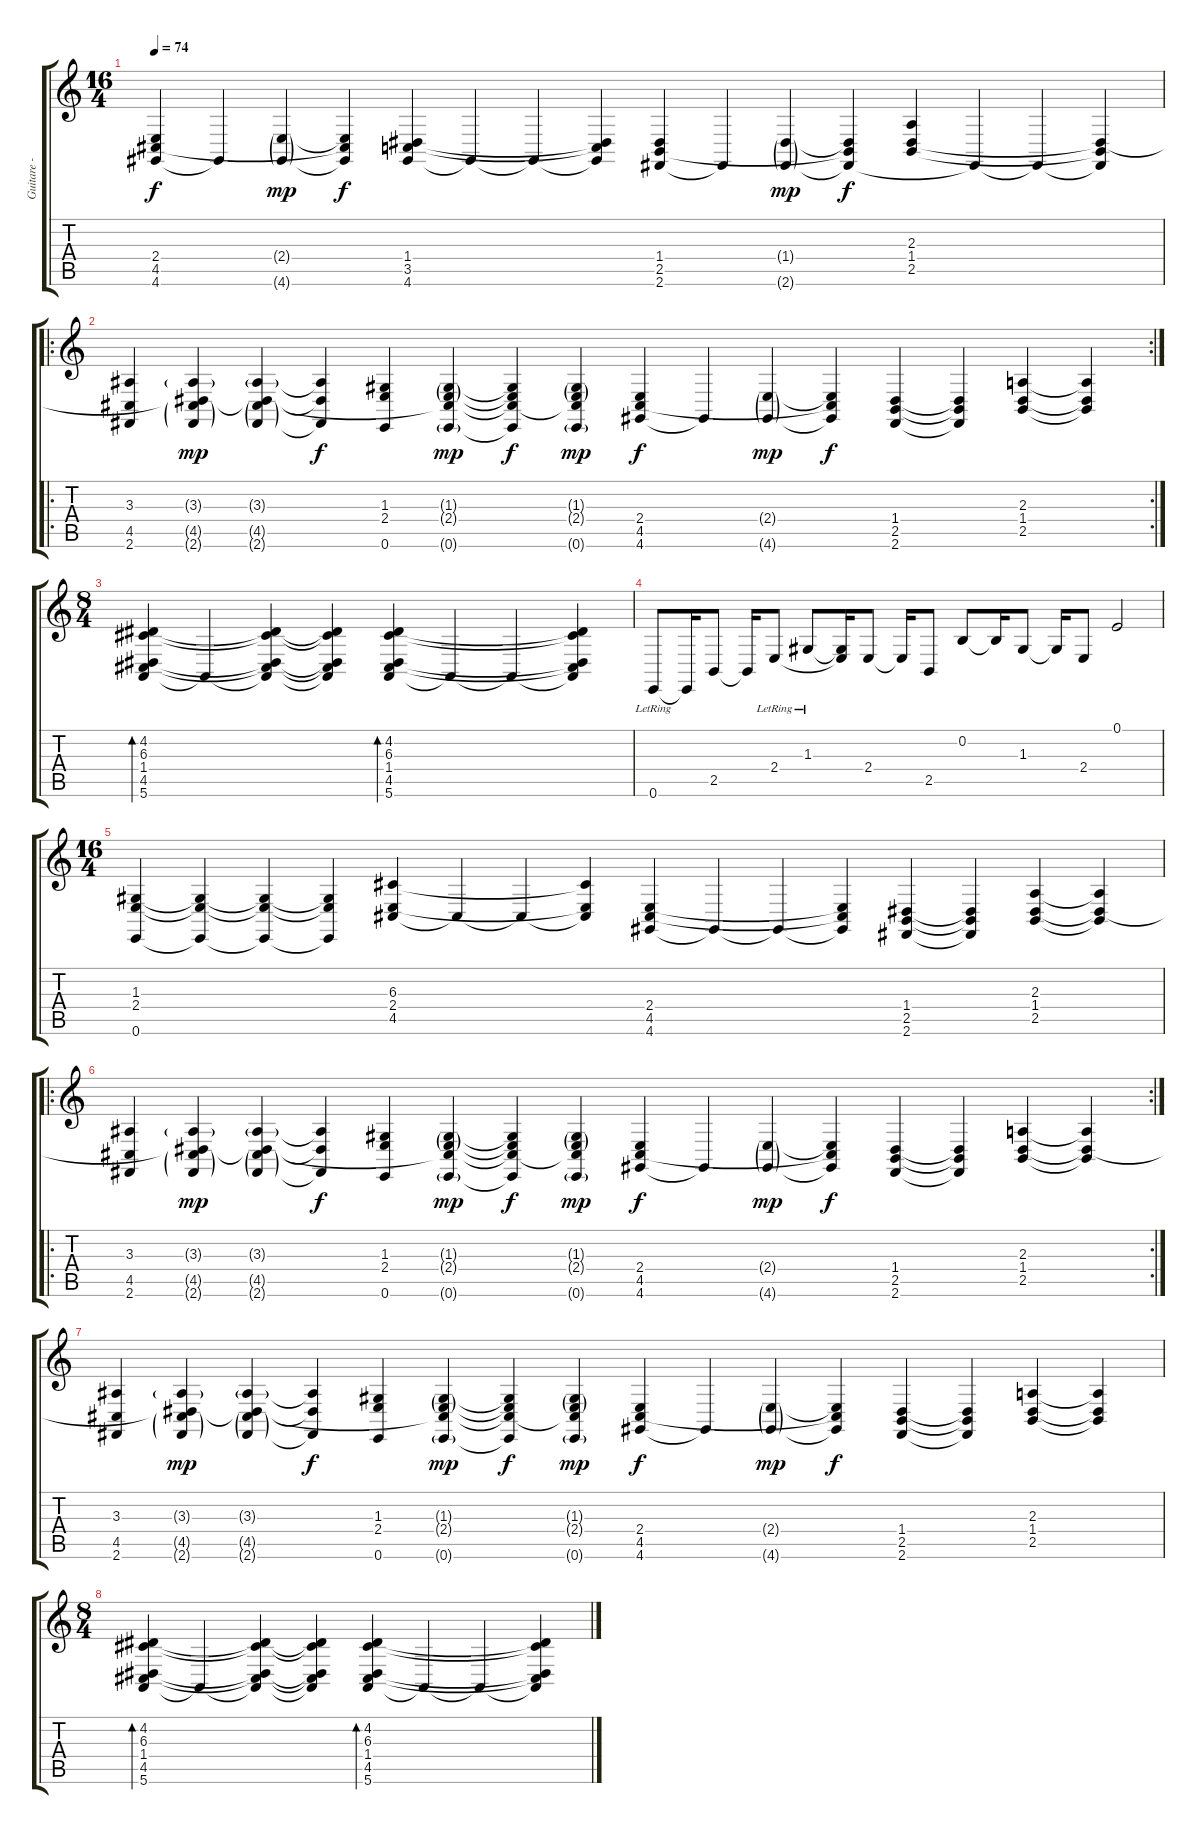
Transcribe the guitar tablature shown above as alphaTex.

\track ("Guitare - 1" "Guitare - ") {instrument brightacousticpiano}
\staff {score tabs}
\tuning (E4 B3 G3 D3 A2 E2) {hide}
\ts (16 4)
\tempo 74
\clef g2
\ks c
(2.4 4.5 4.6).4{dy f} 4.6{t}.4 (2.4{g} 4.6{g}).4{dy mp} (2.4{t} 4.5{t} 4.6{t}).4{dy f} (1.4 3.5 4.6).4 4.6{t}.4 4.6{t}.4 (1.4{t} 3.5{t} 4.6{t}).4 (1.4 2.5 2.6).4 2.6{t}.4 (1.4{g} 2.6{g}).4{dy mp} (1.4{t} 2.5{t} 2.6{t}).4{dy f} (2.3 1.4 2.5).4 2.6{t}.4 2.6{t}.4 (1.4{t} 2.5{t} 2.6{t}).4 |
\ro
\rc 2
(3.3 4.5 2.6).4 (3.3{g} 1.4{t} 4.5{g} 2.6{g}).4{dy mp} (3.3{g} 1.4{t} 4.5{g} 2.6{g}).4 (3.3{t} 1.4{t} 2.6{t}).4{dy f} (1.3 2.4 0.6).4 (1.3{g} 2.4{g} 4.5{t} 0.6{g}).4{dy mp} (1.3{t} 2.4{t} 4.5{t} 0.6{t}).4{dy f} (1.3{g} 2.4{g} 4.5{t} 0.6{g}).4{dy mp} (2.4 4.5 4.6).4{dy f} 4.6{t}.4 (2.4{g} 4.6{g}).4{dy mp} (2.4{t} 4.5{t} 4.6{t}).4{dy f} (1.4 2.5 2.6).4 (1.4{t} 2.5{t} 2.6{t}).4 (2.3 1.4 2.5).4 (2.3{t} 1.4{t} 2.5{t}).4 |
\ts (8 4)
(4.2 6.3 1.4 4.5 5.6).4{bd 240} 5.6{t}.4 (4.2{t} 6.3{t} 1.4{t} 4.5{t} 5.6{t}).4 (4.2{t} 6.3{t} 1.4{t} 4.5{t} 5.6{t}).4 (4.2 6.3 1.4 4.5 5.6).4{bd 240} 5.6{t}.4 5.6{t}.4 (4.2{t} 6.3{t} 1.4{t} 4.5{t} 5.6{t}).4 |
0.6{lr}.8 0.6{t}.16 2.5.8 2.5{t}.16 2.4{lr}.8 1.3{lr}.8 (1.3{t} 2.4{t}).16 2.4.8 2.4{t}.16 2.5.8 0.2.8 0.2{t}.16 1.3.8 1.3{t}.16 2.4.8 0.1.2 |
\ts (16 4)
(1.3 2.4 0.6).4 (1.3{t} 2.4{t} 0.6{t}).4 (1.3{t} 2.4{t} 0.6{t}).4 (1.3{t} 2.4{t} 0.6{t}).4 (6.3 2.4 4.5).4 4.5{t}.4 4.5{t}.4 (6.3{t} 2.4{t} 4.5{t}).4 (2.4 4.5 4.6).4 4.6{t}.4 4.6{t}.4 (2.4{t} 4.5{t} 4.6{t}).4 (1.4 2.5 2.6).4 (1.4{t} 2.5{t} 2.6{t}).4 (2.3 1.4 2.5).4 (2.3{t} 1.4{t} 2.5{t}).4 |
\ro
\rc 2
(3.3 4.5 2.6).4 (3.3{g} 1.4{t} 4.5{g} 2.6{g}).4{dy mp} (3.3{g} 1.4{t} 4.5{g} 2.6{g}).4 (3.3{t} 1.4{t} 2.6{t}).4{dy f} (1.3 2.4 0.6).4 (1.3{g} 2.4{g} 4.5{t} 0.6{g}).4{dy mp} (1.3{t} 2.4{t} 4.5{t} 0.6{t}).4{dy f} (1.3{g} 2.4{g} 4.5{t} 0.6{g}).4{dy mp} (2.4 4.5 4.6).4{dy f} 4.6{t}.4 (2.4{g} 4.6{g}).4{dy mp} (2.4{t} 4.5{t} 4.6{t}).4{dy f} (1.4 2.5 2.6).4 (1.4{t} 2.5{t} 2.6{t}).4 (2.3 1.4 2.5).4 (2.3{t} 1.4{t} 2.5{t}).4 |
(3.3 4.5 2.6).4 (3.3{g} 1.4{t} 4.5{g} 2.6{g}).4{dy mp} (3.3{g} 1.4{t} 4.5{g} 2.6{g}).4 (3.3{t} 1.4{t} 2.6{t}).4{dy f} (1.3 2.4 0.6).4 (1.3{g} 2.4{g} 4.5{t} 0.6{g}).4{dy mp} (1.3{t} 2.4{t} 4.5{t} 0.6{t}).4{dy f} (1.3{g} 2.4{g} 4.5{t} 0.6{g}).4{dy mp} (2.4 4.5 4.6).4{dy f} 4.6{t}.4 (2.4{g} 4.6{g}).4{dy mp} (2.4{t} 4.5{t} 4.6{t}).4{dy f} (1.4 2.5 2.6).4 (1.4{t} 2.5{t} 2.6{t}).4 (2.3 1.4 2.5).4 (2.3{t} 1.4{t} 2.5{t}).4 |
\ts (8 4)
(4.2 6.3 1.4 4.5 5.6).4{bd 240} 5.6{t}.4 (4.2{t} 6.3{t} 1.4{t} 4.5{t} 5.6{t}).4 (4.2{t} 6.3{t} 1.4{t} 4.5{t} 5.6{t}).4 (4.2 6.3 1.4 4.5 5.6).4{bd 240} 5.6{t}.4 5.6{t}.4 (4.2{t} 6.3{t} 1.4{t} 4.5{t} 5.6{t}).4
